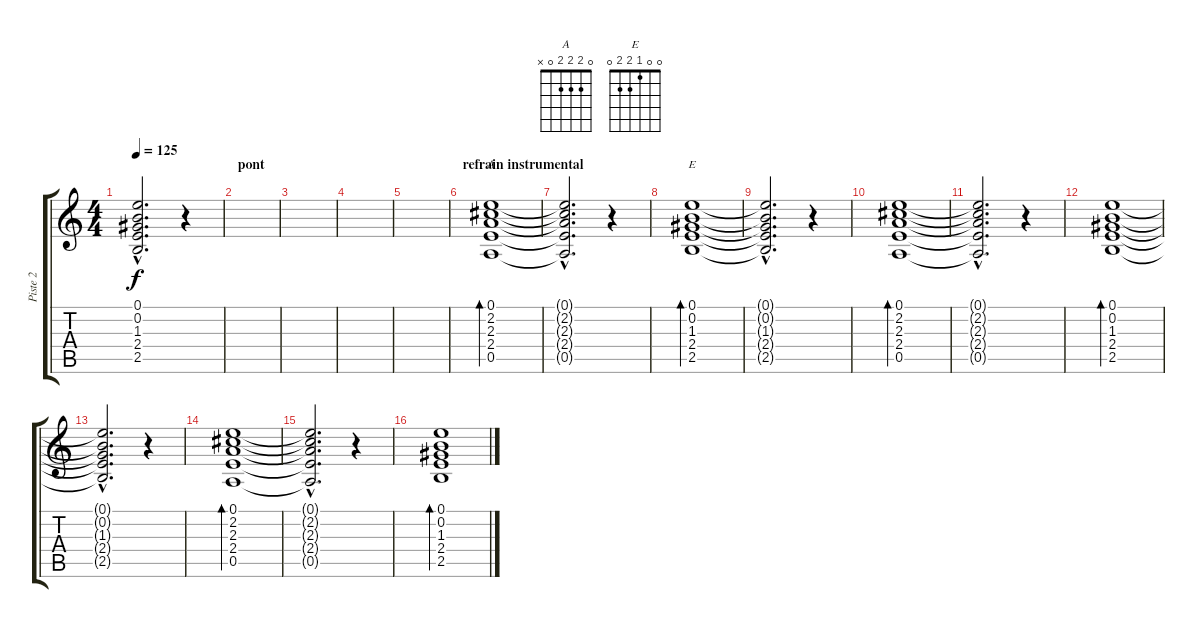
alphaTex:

\track ("Piste 2" "Piste 2") {instrument distortionguitar}
\staff {score tabs}
\tuning (E4 B3 G3 D3 A2 E2) {hide}
\chord ("A" 0 2 2 2 0 x)
\chord ("E" 0 0 1 2 2 0)
\ts (4 4)
\tempo 125
\clef g2
\ks c
(0.1{hac t} 0.2{hac t} 1.3{hac t} 2.4{hac t} 2.5{hac t}).2{d dy f} r.4 |
\section ("" "pont")
|
|
|
|
\section ("" "refrain instrumental")
(0.1 2.2 2.3 2.4 0.5).1{bd 120 ch "A"} |
(0.1{hac t} 2.2{hac t} 2.3{hac t} 2.4{hac t} 0.5{hac t}).2{d} r.4 |
(0.1 0.2 1.3 2.4 2.5).1{bd 120 ch "E"} |
(0.1{hac t} 0.2{hac t} 1.3{hac t} 2.4{hac t} 2.5{hac t}).2{d} r.4 |
(0.1 2.2 2.3 2.4 0.5).1{bd 120} |
(0.1{hac t} 2.2{hac t} 2.3{hac t} 2.4{hac t} 0.5{hac t}).2{d} r.4 |
(0.1 0.2 1.3 2.4 2.5).1{bd 120} |
(0.1{hac t} 0.2{hac t} 1.3{hac t} 2.4{hac t} 2.5{hac t}).2{d} r.4 |
(0.1 2.2 2.3 2.4 0.5).1{bd 120} |
(0.1{hac t} 2.2{hac t} 2.3{hac t} 2.4{hac t} 0.5{hac t}).2{d} r.4 |
(0.1 0.2 1.3 2.4 2.5).1{bd 120}
